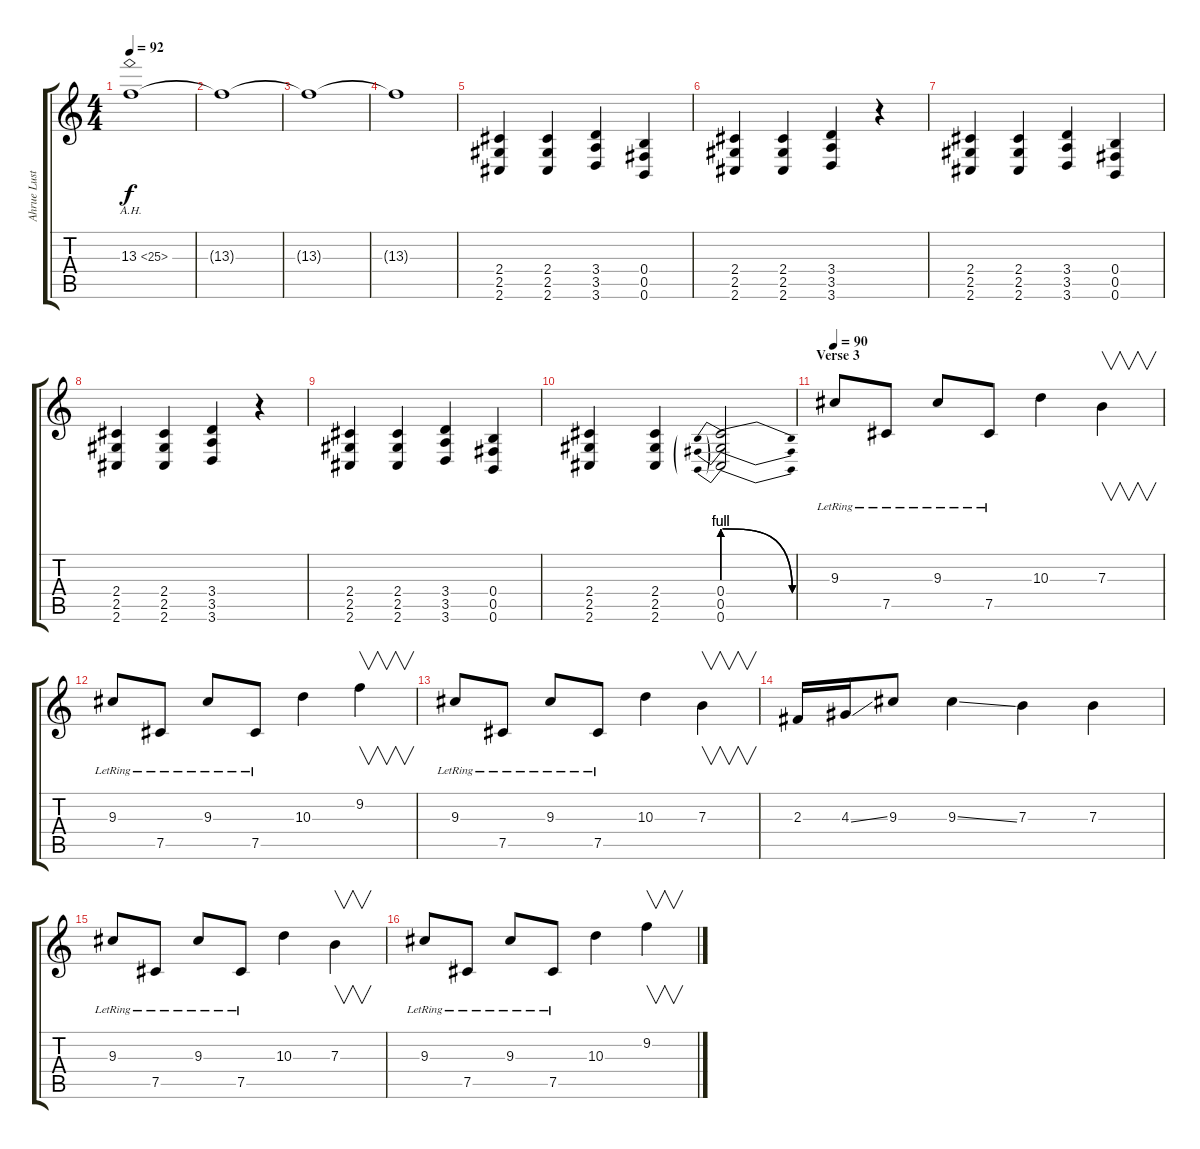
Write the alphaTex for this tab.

\track ("Ahrue Luster - Guitar" "Ahrue Lust") {instrument electricguitarjazz}
\staff {score tabs}
\tuning (Db4 Ab3 E3 B2 Gb2 B1) {hide}
\ts (4 4)
\tempo 92
\clef g2
\ks c
13.3{ah 12}.1{dy f} |
13.3{t}.1 |
13.3{t}.1{volume 0} |
13.3{t}.1 |
(2.4 2.5 2.6).4{volume 9 balance 6 instrument overdrivenguitar} (2.4 2.5 2.6).4 (3.4 3.5 3.6).4 (0.4 0.5 0.6).4 |
(2.4 2.5 2.6).4 (2.4 2.5 2.6).4 (3.4 3.5 3.6).4 r.4 |
(2.4 2.5 2.6).4 (2.4 2.5 2.6).4 (3.4 3.5 3.6).4 (0.4 0.5 0.6).4 |
(2.4 2.5 2.6).4 (2.4 2.5 2.6).4 (3.4 3.5 3.6).4 r.4 |
(2.4 2.5 2.6).4 (2.4 2.5 2.6).4 (3.4 3.5 3.6).4 (0.4 0.5 0.6).4 |
(2.4 2.5 2.6).4 (2.4 2.5 2.6).4 (0.4{be (prebendrelease 0 4 60 0)} 0.5{be (prebendrelease 0 4 60 0)} 0.6{be (prebendrelease 0 4 60 0)}).2 |
\section ("" "Verse 3")
\tempo 90
9.3{lr}.8{volume 10 balance 6 instrument electricguitarjazz} 7.5{lr}.8 9.3{lr}.8 7.5{lr}.8 10.3.4 7.3.4{v} |
9.3{lr}.8 7.5{lr}.8 9.3{lr}.8 7.5{lr}.8 10.3.4 9.2.4{v} |
9.3{lr}.8 7.5{lr}.8 9.3{lr}.8 7.5{lr}.8 10.3.4 7.3.4{v} |
2.3.16 4.3{ss}.16 9.3.8 9.3{ss}.4 7.3.4 7.3.4 |
9.3{lr}.8 7.5{lr}.8 9.3{lr}.8 7.5{lr}.8 10.3.4 7.3.4{v} |
9.3{lr}.8 7.5{lr}.8 9.3{lr}.8 7.5{lr}.8 10.3.4 9.2.4{v}
